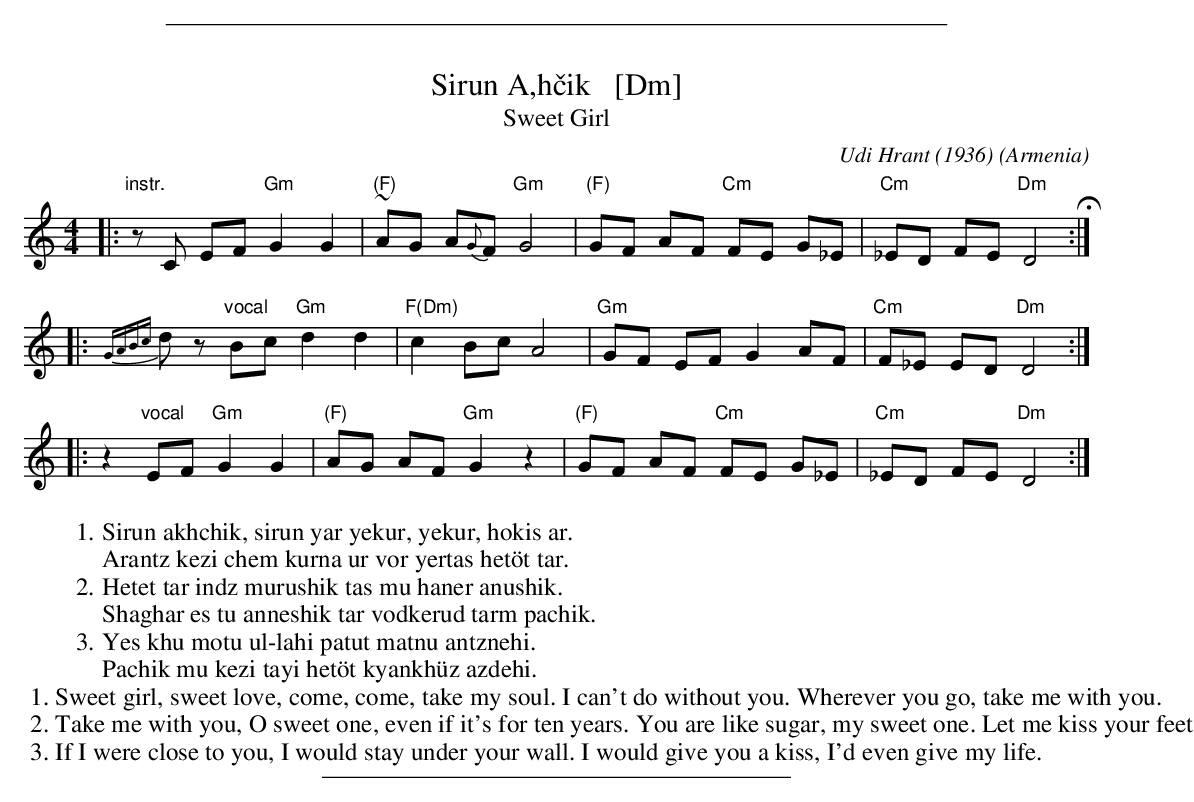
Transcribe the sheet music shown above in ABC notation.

X:1
T: Sirun A\,h\vcik   [Dm]
T: Sweet Girl
C: Udi Hrant (1936)
O: Armenia
M: 4/4
L: 1/8
K: Ddor
|: "instr."zC EF "Gm"G2 G2 | "(F)"~AG A{G}F "Gm"G4 | "(F)"GF AF "Cm"FE G_E | "Cm"_ED FE "Dm"D4 H:|
|: {GABc}kdz "vocal"Bc "Gm"d2 d2 | "F(Dm)"c2 Bc A4 | "Gm"GF EF G2 AF | "Cm"F_E ED "Dm"D4 :|
|: z2 "vocal"EF "Gm"G2 G2 | "(F)"AG AF "Gm"G2 z2 | "(F)"GF AF "Cm"FE G_E | "Cm"_ED FE "Dm"D4 :|
W:1.Sirun akhchik, sirun yar yekur, yekur, hokis ar.
W:  Arantz kezi chem kurna ur vor yertas het\"ot tar.
W:2.Hetet tar indz murushik tas mu haner anushik.
W:  Shaghar es tu anneshik tar vodkerud tarm pachik.
W:3.Yes khu motu ul-lahi patut matnu antznehi.
W:  Pachik mu kezi tayi het\"ot kyankh\"uz azdehi.
